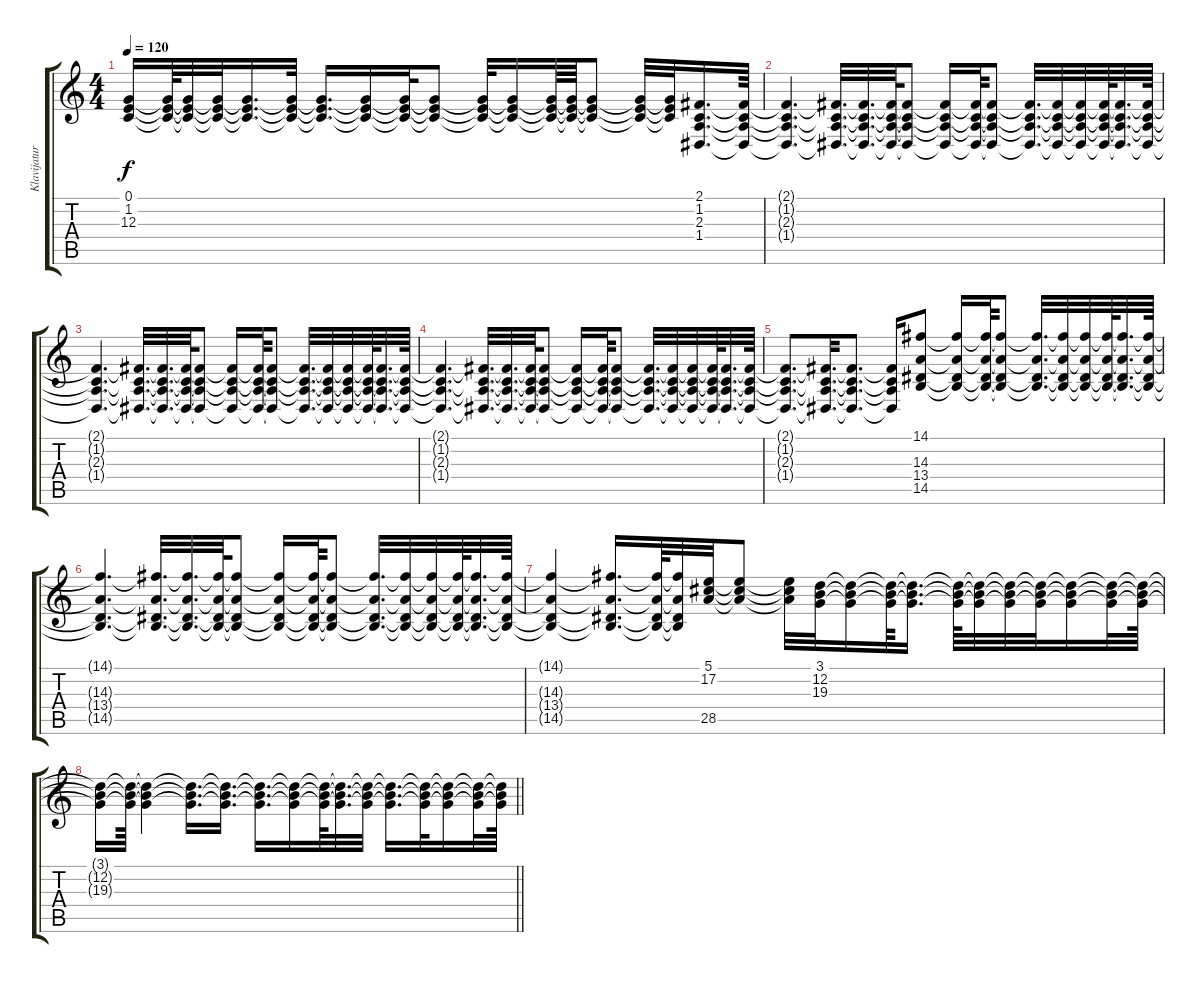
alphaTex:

\track ("Klavijature II Vlado Pravdic" "Klavijatur") {instrument rockorgan}
\staff {score tabs}
\tuning (E4 B3 G3 D3 A2 E2) {hide}
\ts (4 4)
\tempo 120
\clef g2
\ks c
(0.1{t} 1.2{t} 12.3{t}).16{dy f} (0.1{t} 1.2{t} 12.3{t}).64 (0.1{t} 1.2{t} 12.3{t}).32 (0.1{t} 1.2{t} 12.3{t}).32 (0.1{t} 1.2{t} 12.3{t}).16{d} (0.1{t} 1.2{t} 12.3{t}).32 (0.1{t} 1.2{t} 12.3{t}).16{d} (0.1{t} 1.2{t} 12.3{t}).16 (0.1{t} 1.2{t} 12.3{t}).32 (0.1{t} 1.2{t} 12.3{t}).8 (0.1{t} 1.2{t} 12.3{t}).32 (0.1{t} 1.2{t} 12.3{t}).16 (0.1{t} 1.2{t} 12.3{t}).64 (0.1{t} 1.2{t} 12.3{t}).64 (0.1{t} 1.2{t} 12.3{t}).8 (0.1{t} 1.2{t} 12.3{t}).32 (0.1{t} 1.2{t} 12.3{t}).32 (2.1 1.2 2.3 1.4).16{d} (2.1{t} 1.2{t} 2.3{t} 1.4{t}).64 |
(2.1{t} 1.2{t} 2.3{t} 1.4{t}).4{d} (2.1{t} 1.2{t} 2.3{t} 1.4{t}).32{d} (2.1{t} 1.2{t} 2.3{t} 1.4{t}).32{d} (2.1{t} 1.2{t} 2.3{t} 1.4{t}).64 (2.1{t} 1.2{t} 2.3{t} 1.4{t}).8 (2.1{t} 1.2{t} 2.3{t} 1.4{t}).16 (2.1{t} 1.2{t} 2.3{t} 1.4{t}).64 (2.1{t} 1.2{t} 2.3{t} 1.4{t}).8 (2.1{t} 1.2{t} 2.3{t} 1.4{t}).32{d} (2.1{t} 1.2{t} 2.3{t} 1.4{t}).32 (2.1{t} 1.2{t} 2.3{t} 1.4{t}).32 (2.1{t} 1.2{t} 2.3{t} 1.4{t}).64 (2.1{t} 1.2{t} 2.3{t} 1.4{t}).32{d} (2.1{t} 1.2{t} 2.3{t} 1.4{t}).64 |
(2.1{t} 1.2{t} 2.3{t} 1.4{t}).4{d} (2.1{t} 1.2{t} 2.3{t} 1.4{t}).32{d} (2.1{t} 1.2{t} 2.3{t} 1.4{t}).32{d} (2.1{t} 1.2{t} 2.3{t} 1.4{t}).64 (2.1{t} 1.2{t} 2.3{t} 1.4{t}).8 (2.1{t} 1.2{t} 2.3{t} 1.4{t}).16 (2.1{t} 1.2{t} 2.3{t} 1.4{t}).64 (2.1{t} 1.2{t} 2.3{t} 1.4{t}).8 (2.1{t} 1.2{t} 2.3{t} 1.4{t}).32{d} (2.1{t} 1.2{t} 2.3{t} 1.4{t}).32 (2.1{t} 1.2{t} 2.3{t} 1.4{t}).32 (2.1{t} 1.2{t} 2.3{t} 1.4{t}).64 (2.1{t} 1.2{t} 2.3{t} 1.4{t}).32{d} (2.1{t} 1.2{t} 2.3{t} 1.4{t}).64 |
(2.1{t} 1.2{t} 2.3{t} 1.4{t}).4{d} (2.1{t} 1.2{t} 2.3{t} 1.4{t}).32{d} (2.1{t} 1.2{t} 2.3{t} 1.4{t}).32{d} (2.1{t} 1.2{t} 2.3{t} 1.4{t}).64 (2.1{t} 1.2{t} 2.3{t} 1.4{t}).8 (2.1{t} 1.2{t} 2.3{t} 1.4{t}).16 (2.1{t} 1.2{t} 2.3{t} 1.4{t}).64 (2.1{t} 1.2{t} 2.3{t} 1.4{t}).8 (2.1{t} 1.2{t} 2.3{t} 1.4{t}).32{d} (2.1{t} 1.2{t} 2.3{t} 1.4{t}).32 (2.1{t} 1.2{t} 2.3{t} 1.4{t}).32 (2.1{t} 1.2{t} 2.3{t} 1.4{t}).64 (2.1{t} 1.2{t} 2.3{t} 1.4{t}).32{d} (2.1{t} 1.2{t} 2.3{t} 1.4{t}).64 |
(2.1{t} 1.2{t} 2.3{t} 1.4{t}).8{d} (2.1{t} 1.2{t} 2.3{t} 1.4{t}).32{d} (2.1{t} 1.2{t} 2.3{t} 1.4{t}).8{d} (2.1{t} 1.2{t} 2.3{t} 1.4{t}).16 (14.1 14.3 13.4 14.5).8 (14.1{t} 14.3{t} 13.4{t} 14.5{t}).16 (14.1{t} 14.3{t} 13.4{t} 14.5{t}).64 (14.1{t} 14.3{t} 13.4{t} 14.5{t}).8 (14.1{t} 14.3{t} 13.4{t} 14.5{t}).32{d} (14.1{t} 14.3{t} 13.4{t} 14.5{t}).32 (14.1{t} 14.3{t} 13.4{t} 14.5{t}).32 (14.1{t} 14.3{t} 13.4{t} 14.5{t}).64 (14.1{t} 14.3{t} 13.4{t} 14.5{t}).32{d} (14.1{t} 14.3{t} 13.4{t} 14.5{t}).64 |
(14.1{t} 14.3{t} 13.4{t} 14.5{t}).4{d} (14.1{t} 14.3{t} 13.4{t} 14.5{t}).32{d} (14.1{t} 14.3{t} 13.4{t} 14.5{t}).32{d} (14.1{t} 14.3{t} 13.4{t} 14.5{t}).64 (14.1{t} 14.3{t} 13.4{t} 14.5{t}).8 (14.1{t} 14.3{t} 13.4{t} 14.5{t}).16 (14.1{t} 14.3{t} 13.4{t} 14.5{t}).64 (14.1{t} 14.3{t} 13.4{t} 14.5{t}).8 (14.1{t} 14.3{t} 13.4{t} 14.5{t}).32{d} (14.1{t} 14.3{t} 13.4{t} 14.5{t}).32 (14.1{t} 14.3{t} 13.4{t} 14.5{t}).32 (14.1{t} 14.3{t} 13.4{t} 14.5{t}).64 (14.1{t} 14.3{t} 13.4{t} 14.5{t}).32{d} (14.1{t} 14.3{t} 13.4{t} 14.5{t}).64 |
(14.1{t} 14.3{t} 13.4{t} 14.5{t}).4 (14.1{t} 14.3{t} 13.4{t} 14.5{t}).16{d} (14.1{t} 14.3{t} 13.4{t} 14.5{t}).64 (14.1{t} 14.3{t} 13.4{t} 14.5{t}).32 (5.1 17.2 28.5).32 (5.1{t} 17.2{t} 28.5{t}).8 (5.1{t} 17.2{t} 28.5{t}).32 (3.1 12.2 19.3).32 (3.1{t} 12.2{t} 19.3{t}).16 (3.1{t} 12.2{t} 19.3{t}).64 (3.1{t} 12.2{t} 19.3{t}).16{d} (3.1{t} 12.2{t} 19.3{t}).64 (3.1{t} 12.2{t} 19.3{t}).32 (3.1{t} 12.2{t} 19.3{t}).32 (3.1{t} 12.2{t} 19.3{t}).32 (3.1{t} 12.2{t} 19.3{t}).16 (3.1{t} 12.2{t} 19.3{t}).32 (3.1{t} 12.2{t} 19.3{t}).64 |
\barLineRight lightlight
(3.1{t} 12.2{t} 19.3{t}).16 (3.1{t} 12.2{t} 19.3{t}).64 (3.1{t} 12.2{t} 19.3{t}).4 (3.1{t} 12.2{t} 19.3{t}).16{d} (3.1{t} 12.2{t} 19.3{t}).16{d} (3.1{t} 12.2{t} 19.3{t}).16{d} (3.1{t} 12.2{t} 19.3{t}).16 (3.1{t} 12.2{t} 19.3{t}).64 (3.1{t} 12.2{t} 19.3{t}).32{d} (3.1{t} 12.2{t} 19.3{t}).32 (3.1{t} 12.2{t} 19.3{t}).16{d} (3.1{t} 12.2{t} 19.3{t}).32 (3.1{t} 12.2{t} 19.3{t}).16 (3.1{t} 12.2{t} 19.3{t}).32 (3.1{t} 12.2{t} 19.3{t}).64
